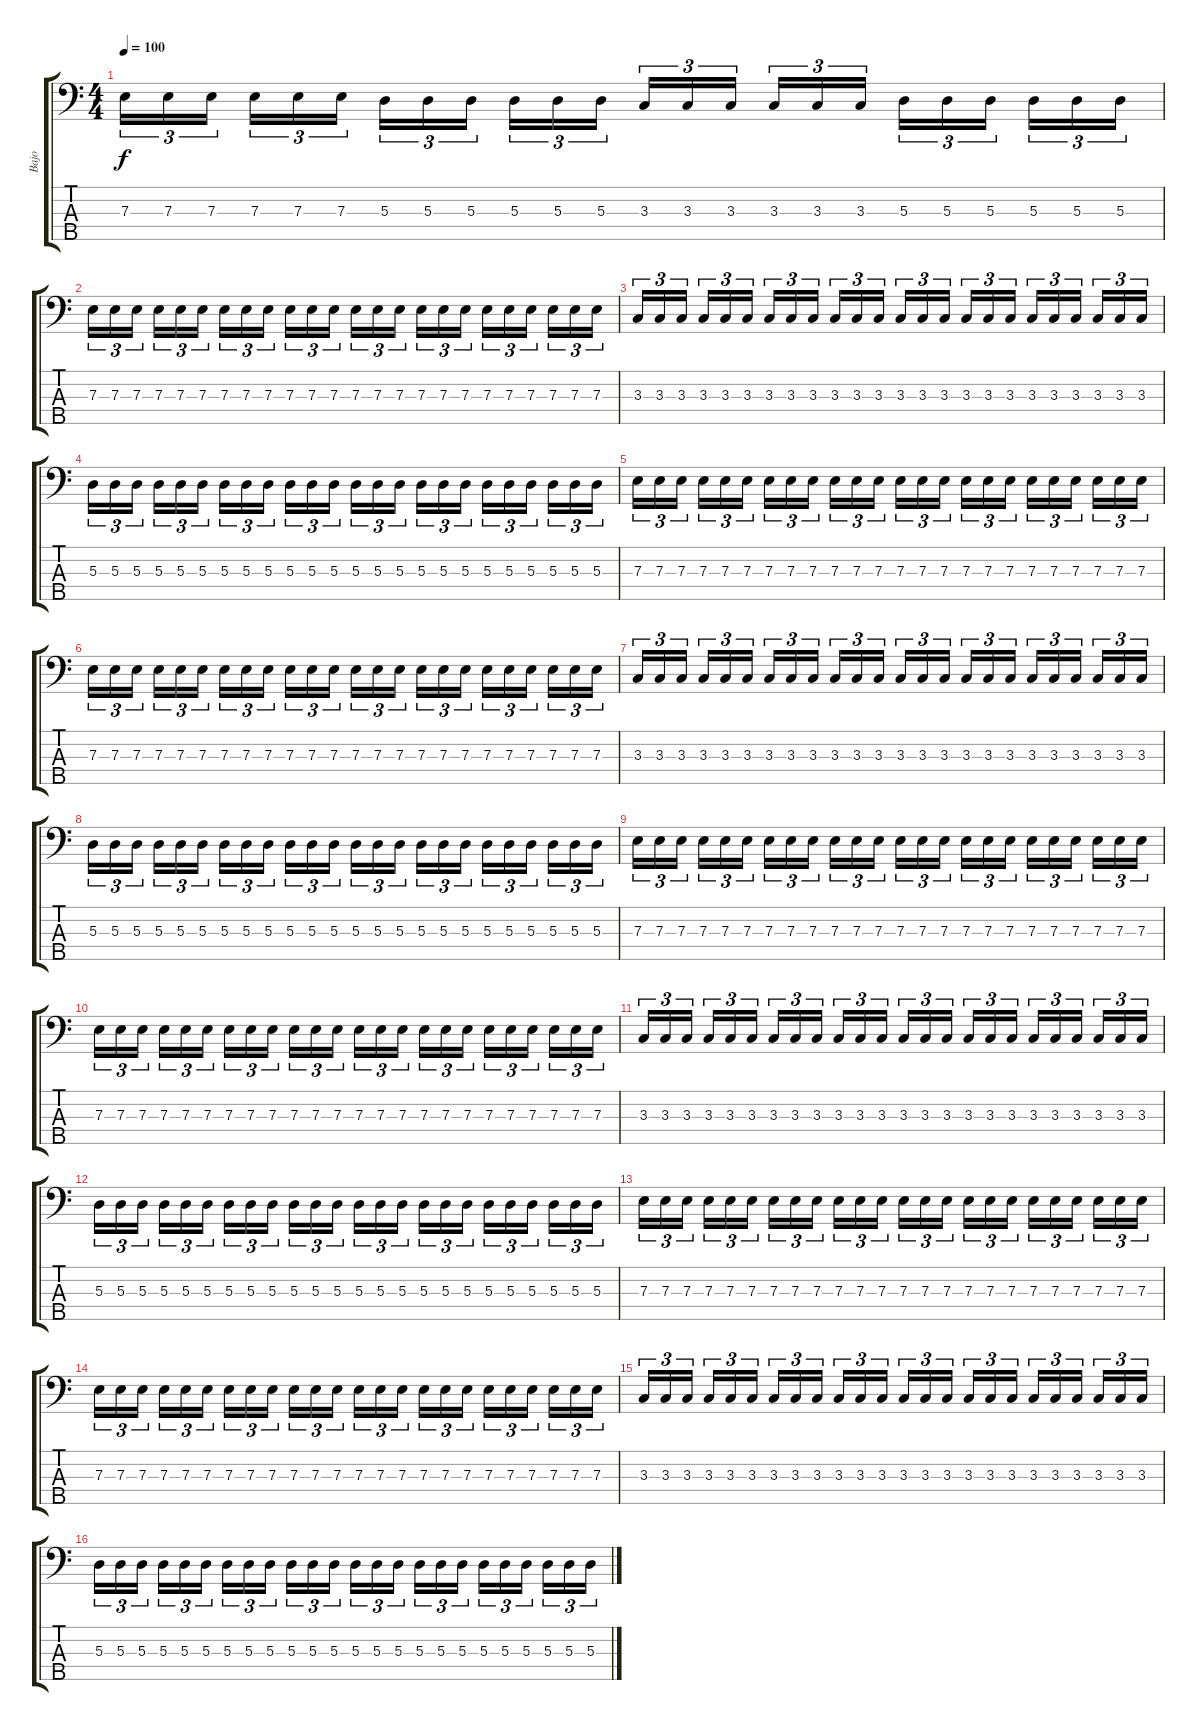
\track ("Bajo" "Bajo") {instrument electricbassfinger}
\staff {score tabs}
\tuning (G2 D2 A1 E1 B0) {hide}
\ts (4 4)
\tempo 100
\clef f4
\ks c
7.3.16{tu (3 2) dy f} 7.3.16{tu (3 2)} 7.3.16{tu (3 2)} 7.3.16{tu (3 2)} 7.3.16{tu (3 2)} 7.3.16{tu (3 2)} 5.3.16{tu (3 2)} 5.3.16{tu (3 2)} 5.3.16{tu (3 2)} 5.3.16{tu (3 2)} 5.3.16{tu (3 2)} 5.3.16{tu (3 2)} 3.3.16{tu (3 2)} 3.3.16{tu (3 2)} 3.3.16{tu (3 2)} 3.3.16{tu (3 2)} 3.3.16{tu (3 2)} 3.3.16{tu (3 2)} 5.3.16{tu (3 2)} 5.3.16{tu (3 2)} 5.3.16{tu (3 2)} 5.3.16{tu (3 2)} 5.3.16{tu (3 2)} 5.3.16{tu (3 2)} |
7.3.16{tu (3 2)} 7.3.16{tu (3 2)} 7.3.16{tu (3 2)} 7.3.16{tu (3 2)} 7.3.16{tu (3 2)} 7.3.16{tu (3 2)} 7.3.16{tu (3 2)} 7.3.16{tu (3 2)} 7.3.16{tu (3 2)} 7.3.16{tu (3 2)} 7.3.16{tu (3 2)} 7.3.16{tu (3 2)} 7.3.16{tu (3 2)} 7.3.16{tu (3 2)} 7.3.16{tu (3 2)} 7.3.16{tu (3 2)} 7.3.16{tu (3 2)} 7.3.16{tu (3 2)} 7.3.16{tu (3 2)} 7.3.16{tu (3 2)} 7.3.16{tu (3 2)} 7.3.16{tu (3 2)} 7.3.16{tu (3 2)} 7.3.16{tu (3 2)} |
3.3.16{tu (3 2)} 3.3.16{tu (3 2)} 3.3.16{tu (3 2)} 3.3.16{tu (3 2)} 3.3.16{tu (3 2)} 3.3.16{tu (3 2)} 3.3.16{tu (3 2)} 3.3.16{tu (3 2)} 3.3.16{tu (3 2)} 3.3.16{tu (3 2)} 3.3.16{tu (3 2)} 3.3.16{tu (3 2)} 3.3.16{tu (3 2)} 3.3.16{tu (3 2)} 3.3.16{tu (3 2)} 3.3.16{tu (3 2)} 3.3.16{tu (3 2)} 3.3.16{tu (3 2)} 3.3.16{tu (3 2)} 3.3.16{tu (3 2)} 3.3.16{tu (3 2)} 3.3.16{tu (3 2)} 3.3.16{tu (3 2)} 3.3.16{tu (3 2)} |
5.3.16{tu (3 2)} 5.3.16{tu (3 2)} 5.3.16{tu (3 2)} 5.3.16{tu (3 2)} 5.3.16{tu (3 2)} 5.3.16{tu (3 2)} 5.3.16{tu (3 2)} 5.3.16{tu (3 2)} 5.3.16{tu (3 2)} 5.3.16{tu (3 2)} 5.3.16{tu (3 2)} 5.3.16{tu (3 2)} 5.3.16{tu (3 2)} 5.3.16{tu (3 2)} 5.3.16{tu (3 2)} 5.3.16{tu (3 2)} 5.3.16{tu (3 2)} 5.3.16{tu (3 2)} 5.3.16{tu (3 2)} 5.3.16{tu (3 2)} 5.3.16{tu (3 2)} 5.3.16{tu (3 2)} 5.3.16{tu (3 2)} 5.3.16{tu (3 2)} |
7.3.16{tu (3 2)} 7.3.16{tu (3 2)} 7.3.16{tu (3 2)} 7.3.16{tu (3 2)} 7.3.16{tu (3 2)} 7.3.16{tu (3 2)} 7.3.16{tu (3 2)} 7.3.16{tu (3 2)} 7.3.16{tu (3 2)} 7.3.16{tu (3 2)} 7.3.16{tu (3 2)} 7.3.16{tu (3 2)} 7.3.16{tu (3 2)} 7.3.16{tu (3 2)} 7.3.16{tu (3 2)} 7.3.16{tu (3 2)} 7.3.16{tu (3 2)} 7.3.16{tu (3 2)} 7.3.16{tu (3 2)} 7.3.16{tu (3 2)} 7.3.16{tu (3 2)} 7.3.16{tu (3 2)} 7.3.16{tu (3 2)} 7.3.16{tu (3 2)} |
7.3.16{tu (3 2)} 7.3.16{tu (3 2)} 7.3.16{tu (3 2)} 7.3.16{tu (3 2)} 7.3.16{tu (3 2)} 7.3.16{tu (3 2)} 7.3.16{tu (3 2)} 7.3.16{tu (3 2)} 7.3.16{tu (3 2)} 7.3.16{tu (3 2)} 7.3.16{tu (3 2)} 7.3.16{tu (3 2)} 7.3.16{tu (3 2)} 7.3.16{tu (3 2)} 7.3.16{tu (3 2)} 7.3.16{tu (3 2)} 7.3.16{tu (3 2)} 7.3.16{tu (3 2)} 7.3.16{tu (3 2)} 7.3.16{tu (3 2)} 7.3.16{tu (3 2)} 7.3.16{tu (3 2)} 7.3.16{tu (3 2)} 7.3.16{tu (3 2)} |
3.3.16{tu (3 2)} 3.3.16{tu (3 2)} 3.3.16{tu (3 2)} 3.3.16{tu (3 2)} 3.3.16{tu (3 2)} 3.3.16{tu (3 2)} 3.3.16{tu (3 2)} 3.3.16{tu (3 2)} 3.3.16{tu (3 2)} 3.3.16{tu (3 2)} 3.3.16{tu (3 2)} 3.3.16{tu (3 2)} 3.3.16{tu (3 2)} 3.3.16{tu (3 2)} 3.3.16{tu (3 2)} 3.3.16{tu (3 2)} 3.3.16{tu (3 2)} 3.3.16{tu (3 2)} 3.3.16{tu (3 2)} 3.3.16{tu (3 2)} 3.3.16{tu (3 2)} 3.3.16{tu (3 2)} 3.3.16{tu (3 2)} 3.3.16{tu (3 2)} |
5.3.16{tu (3 2)} 5.3.16{tu (3 2)} 5.3.16{tu (3 2)} 5.3.16{tu (3 2)} 5.3.16{tu (3 2)} 5.3.16{tu (3 2)} 5.3.16{tu (3 2)} 5.3.16{tu (3 2)} 5.3.16{tu (3 2)} 5.3.16{tu (3 2)} 5.3.16{tu (3 2)} 5.3.16{tu (3 2)} 5.3.16{tu (3 2)} 5.3.16{tu (3 2)} 5.3.16{tu (3 2)} 5.3.16{tu (3 2)} 5.3.16{tu (3 2)} 5.3.16{tu (3 2)} 5.3.16{tu (3 2)} 5.3.16{tu (3 2)} 5.3.16{tu (3 2)} 5.3.16{tu (3 2)} 5.3.16{tu (3 2)} 5.3.16{tu (3 2)} |
7.3.16{tu (3 2)} 7.3.16{tu (3 2)} 7.3.16{tu (3 2)} 7.3.16{tu (3 2)} 7.3.16{tu (3 2)} 7.3.16{tu (3 2)} 7.3.16{tu (3 2)} 7.3.16{tu (3 2)} 7.3.16{tu (3 2)} 7.3.16{tu (3 2)} 7.3.16{tu (3 2)} 7.3.16{tu (3 2)} 7.3.16{tu (3 2)} 7.3.16{tu (3 2)} 7.3.16{tu (3 2)} 7.3.16{tu (3 2)} 7.3.16{tu (3 2)} 7.3.16{tu (3 2)} 7.3.16{tu (3 2)} 7.3.16{tu (3 2)} 7.3.16{tu (3 2)} 7.3.16{tu (3 2)} 7.3.16{tu (3 2)} 7.3.16{tu (3 2)} |
7.3.16{tu (3 2)} 7.3.16{tu (3 2)} 7.3.16{tu (3 2)} 7.3.16{tu (3 2)} 7.3.16{tu (3 2)} 7.3.16{tu (3 2)} 7.3.16{tu (3 2)} 7.3.16{tu (3 2)} 7.3.16{tu (3 2)} 7.3.16{tu (3 2)} 7.3.16{tu (3 2)} 7.3.16{tu (3 2)} 7.3.16{tu (3 2)} 7.3.16{tu (3 2)} 7.3.16{tu (3 2)} 7.3.16{tu (3 2)} 7.3.16{tu (3 2)} 7.3.16{tu (3 2)} 7.3.16{tu (3 2)} 7.3.16{tu (3 2)} 7.3.16{tu (3 2)} 7.3.16{tu (3 2)} 7.3.16{tu (3 2)} 7.3.16{tu (3 2)} |
3.3.16{tu (3 2)} 3.3.16{tu (3 2)} 3.3.16{tu (3 2)} 3.3.16{tu (3 2)} 3.3.16{tu (3 2)} 3.3.16{tu (3 2)} 3.3.16{tu (3 2)} 3.3.16{tu (3 2)} 3.3.16{tu (3 2)} 3.3.16{tu (3 2)} 3.3.16{tu (3 2)} 3.3.16{tu (3 2)} 3.3.16{tu (3 2)} 3.3.16{tu (3 2)} 3.3.16{tu (3 2)} 3.3.16{tu (3 2)} 3.3.16{tu (3 2)} 3.3.16{tu (3 2)} 3.3.16{tu (3 2)} 3.3.16{tu (3 2)} 3.3.16{tu (3 2)} 3.3.16{tu (3 2)} 3.3.16{tu (3 2)} 3.3.16{tu (3 2)} |
5.3.16{tu (3 2)} 5.3.16{tu (3 2)} 5.3.16{tu (3 2)} 5.3.16{tu (3 2)} 5.3.16{tu (3 2)} 5.3.16{tu (3 2)} 5.3.16{tu (3 2)} 5.3.16{tu (3 2)} 5.3.16{tu (3 2)} 5.3.16{tu (3 2)} 5.3.16{tu (3 2)} 5.3.16{tu (3 2)} 5.3.16{tu (3 2)} 5.3.16{tu (3 2)} 5.3.16{tu (3 2)} 5.3.16{tu (3 2)} 5.3.16{tu (3 2)} 5.3.16{tu (3 2)} 5.3.16{tu (3 2)} 5.3.16{tu (3 2)} 5.3.16{tu (3 2)} 5.3.16{tu (3 2)} 5.3.16{tu (3 2)} 5.3.16{tu (3 2)} |
7.3.16{tu (3 2)} 7.3.16{tu (3 2)} 7.3.16{tu (3 2)} 7.3.16{tu (3 2)} 7.3.16{tu (3 2)} 7.3.16{tu (3 2)} 7.3.16{tu (3 2)} 7.3.16{tu (3 2)} 7.3.16{tu (3 2)} 7.3.16{tu (3 2)} 7.3.16{tu (3 2)} 7.3.16{tu (3 2)} 7.3.16{tu (3 2)} 7.3.16{tu (3 2)} 7.3.16{tu (3 2)} 7.3.16{tu (3 2)} 7.3.16{tu (3 2)} 7.3.16{tu (3 2)} 7.3.16{tu (3 2)} 7.3.16{tu (3 2)} 7.3.16{tu (3 2)} 7.3.16{tu (3 2)} 7.3.16{tu (3 2)} 7.3.16{tu (3 2)} |
7.3.16{tu (3 2)} 7.3.16{tu (3 2)} 7.3.16{tu (3 2)} 7.3.16{tu (3 2)} 7.3.16{tu (3 2)} 7.3.16{tu (3 2)} 7.3.16{tu (3 2)} 7.3.16{tu (3 2)} 7.3.16{tu (3 2)} 7.3.16{tu (3 2)} 7.3.16{tu (3 2)} 7.3.16{tu (3 2)} 7.3.16{tu (3 2)} 7.3.16{tu (3 2)} 7.3.16{tu (3 2)} 7.3.16{tu (3 2)} 7.3.16{tu (3 2)} 7.3.16{tu (3 2)} 7.3.16{tu (3 2)} 7.3.16{tu (3 2)} 7.3.16{tu (3 2)} 7.3.16{tu (3 2)} 7.3.16{tu (3 2)} 7.3.16{tu (3 2)} |
3.3.16{tu (3 2)} 3.3.16{tu (3 2)} 3.3.16{tu (3 2)} 3.3.16{tu (3 2)} 3.3.16{tu (3 2)} 3.3.16{tu (3 2)} 3.3.16{tu (3 2)} 3.3.16{tu (3 2)} 3.3.16{tu (3 2)} 3.3.16{tu (3 2)} 3.3.16{tu (3 2)} 3.3.16{tu (3 2)} 3.3.16{tu (3 2)} 3.3.16{tu (3 2)} 3.3.16{tu (3 2)} 3.3.16{tu (3 2)} 3.3.16{tu (3 2)} 3.3.16{tu (3 2)} 3.3.16{tu (3 2)} 3.3.16{tu (3 2)} 3.3.16{tu (3 2)} 3.3.16{tu (3 2)} 3.3.16{tu (3 2)} 3.3.16{tu (3 2)} |
5.3.16{tu (3 2)} 5.3.16{tu (3 2)} 5.3.16{tu (3 2)} 5.3.16{tu (3 2)} 5.3.16{tu (3 2)} 5.3.16{tu (3 2)} 5.3.16{tu (3 2)} 5.3.16{tu (3 2)} 5.3.16{tu (3 2)} 5.3.16{tu (3 2)} 5.3.16{tu (3 2)} 5.3.16{tu (3 2)} 5.3.16{tu (3 2)} 5.3.16{tu (3 2)} 5.3.16{tu (3 2)} 5.3.16{tu (3 2)} 5.3.16{tu (3 2)} 5.3.16{tu (3 2)} 5.3.16{tu (3 2)} 5.3.16{tu (3 2)} 5.3.16{tu (3 2)} 5.3.16{tu (3 2)} 5.3.16{tu (3 2)} 5.3.16{tu (3 2)}
